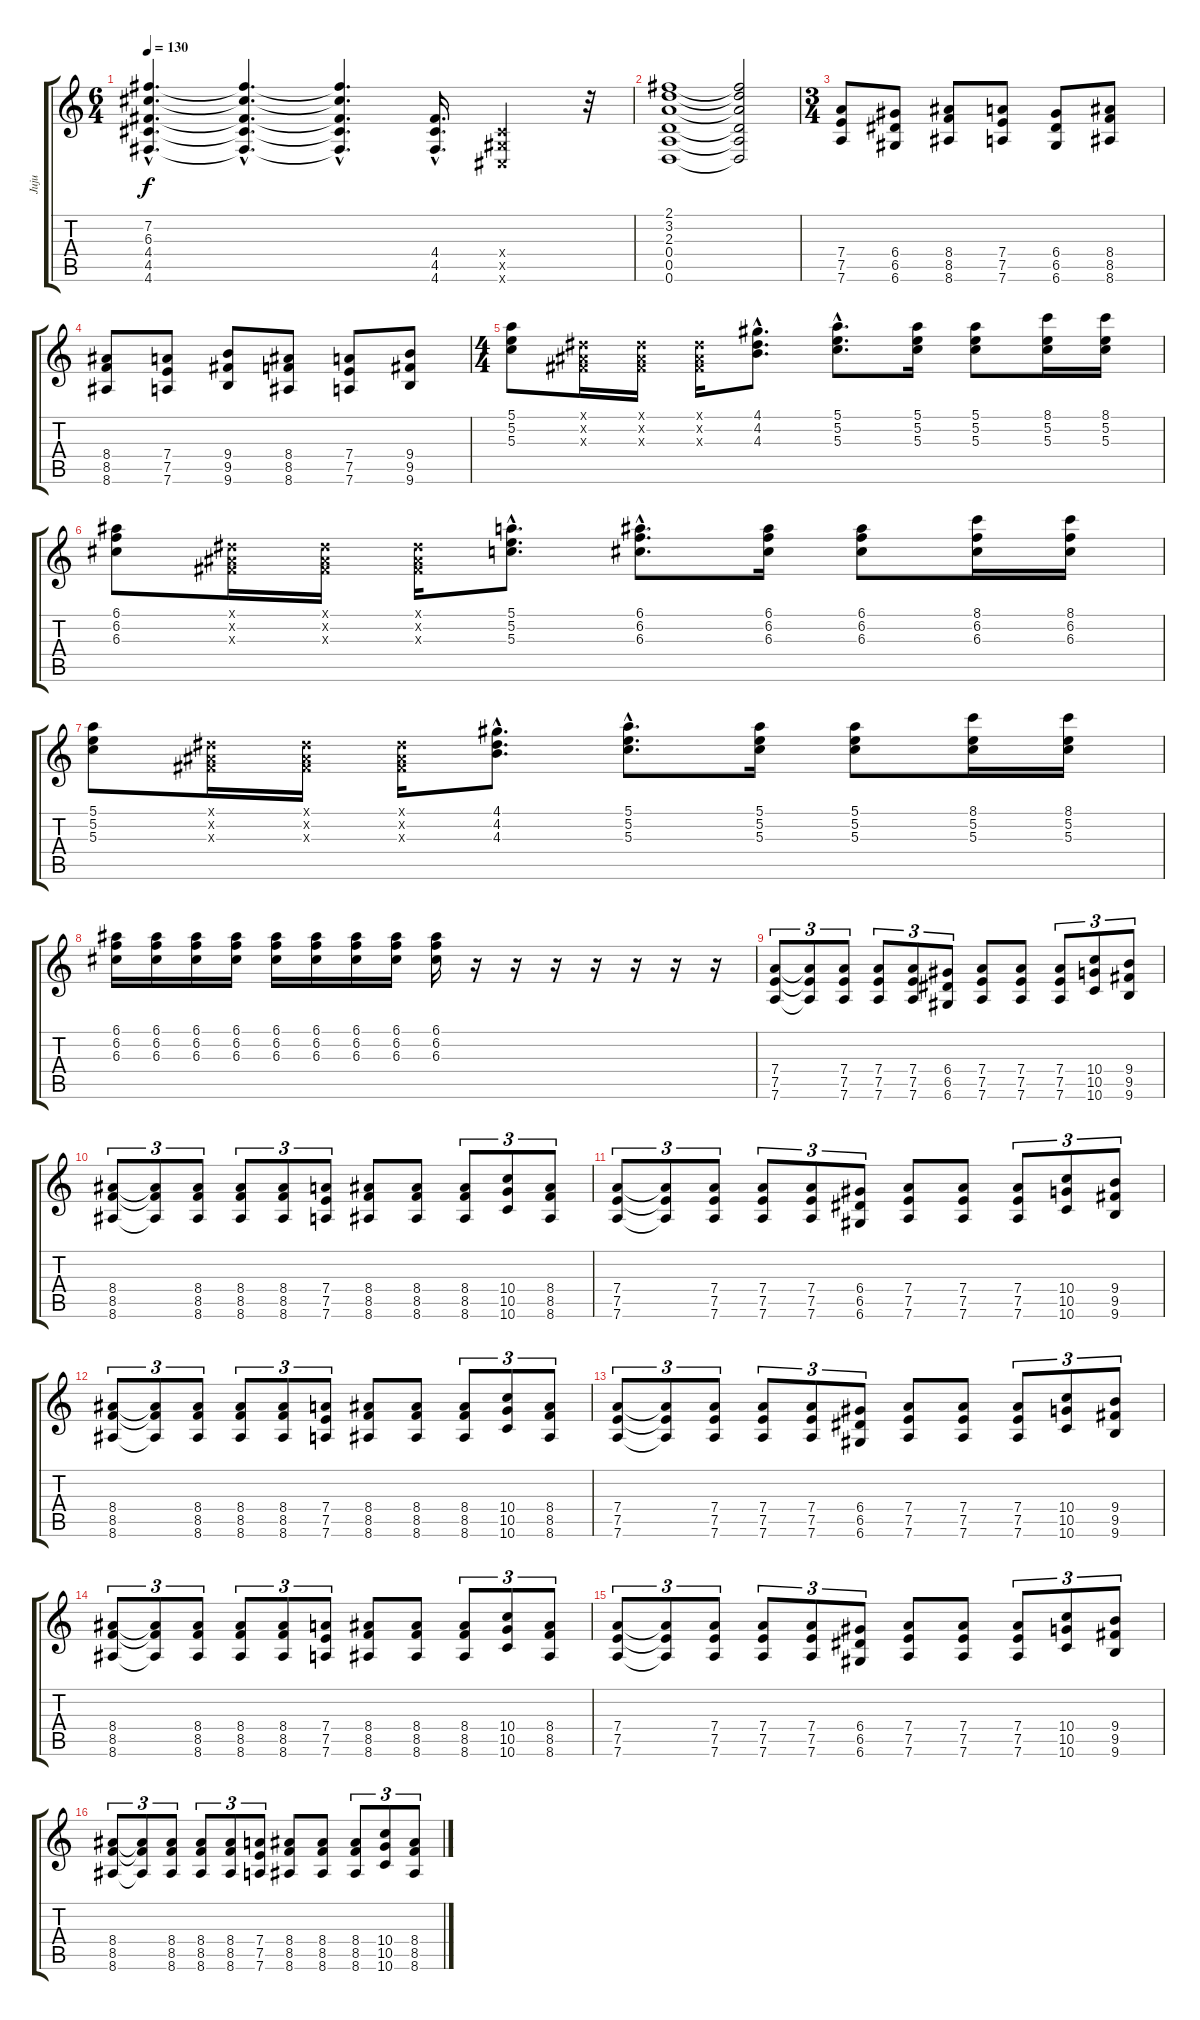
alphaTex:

\track ("Juju" "Juju") {instrument distortionguitar}
\staff {score tabs}
\tuning (E4 B3 G3 D3 A2 D2) {hide}
\ts (6 4)
\tempo 130
\clef g2
\ks c
(7.2{hac} 6.3{hac} 4.4{hac} 4.5{hac} 4.6{hac}).4{d dy f} (7.2{hac t} 6.3{hac t} 4.4{hac t} 4.5{hac t} 4.6{hac t}).4{d} (7.2{hac t} 6.3{hac t} 4.4{hac t} 4.5{hac t} 4.6{hac t}).4{d} (4.4{hac} 4.5{hac} 4.6{hac}).16{d} (-1.4{x} -1.5{x} -1.6{x}).4 r.32 |
(2.1 3.2 2.3 0.4 0.5 0.6).1 (2.1{t} 3.2{t} 2.3{t} 0.4{t} 0.5{t} 0.6{t}).2 |
\ts (3 4)
(7.4 7.5 7.6).8 (6.4 6.5 6.6).8 (8.4 8.5 8.6).8 (7.4 7.5 7.6).8 (6.4 6.5 6.6).8 (8.4 8.5 8.6).8 |
(8.4 8.5 8.6).8 (7.4 7.5 7.6).8 (9.4 9.5 9.6).8 (8.4 8.5 8.6).8 (7.4 7.5 7.6).8 (9.4 9.5 9.6).8 |
\ts (4 4)
(5.1 5.2 5.3).8{instrument electricguitarclean} (-1.1{x} -1.2{x} -1.3{x}).16 (-1.1{x} -1.2{x} -1.3{x}).16 (-1.1{x} -1.2{x} -1.3{x}).16 (4.1{hac} 4.2{hac} 4.3{hac}).8{d} (5.1{hac} 5.2{hac} 5.3{hac}).8{d} (5.1 5.2 5.3).16 (5.1 5.2 5.3).8 (8.1 5.2 5.3).16 (8.1 5.2 5.3).16 |
(6.1 6.2 6.3).8{instrument electricguitarclean} (-1.1{x} -1.2{x} -1.3{x}).16 (-1.1{x} -1.2{x} -1.3{x}).16 (-1.1{x} -1.2{x} -1.3{x}).16 (5.1{hac} 5.2{hac} 5.3{hac}).8{d} (6.1{hac} 6.2{hac} 6.3{hac}).8{d} (6.1 6.2 6.3).16 (6.1 6.2 6.3).8 (8.1 6.2 6.3).16 (8.1 6.2 6.3).16 |
(5.1 5.2 5.3).8{instrument electricguitarclean} (-1.1{x} -1.2{x} -1.3{x}).16 (-1.1{x} -1.2{x} -1.3{x}).16 (-1.1{x} -1.2{x} -1.3{x}).16 (4.1{hac} 4.2{hac} 4.3{hac}).8{d} (5.1{hac} 5.2{hac} 5.3{hac}).8{d} (5.1 5.2 5.3).16 (5.1 5.2 5.3).8 (8.1 5.2 5.3).16 (8.1 5.2 5.3).16 |
(6.1 6.2 6.3).16{instrument electricguitarclean} (6.1 6.2 6.3).16 (6.1 6.2 6.3).16 (6.1 6.2 6.3).16 (6.1 6.2 6.3).16 (6.1 6.2 6.3).16 (6.1 6.2 6.3).16 (6.1 6.2 6.3).16 (6.1 6.2 6.3).16 r.16 r.16 r.16 r.16 r.16 r.16 r.16 |
(7.4 7.5 7.6).8{tu (3 2) instrument distortionguitar} (7.4{t} 7.5{t} 7.6{t}).8{tu (3 2)} (7.4 7.5 7.6).8{tu (3 2)} (7.4 7.5 7.6).8{tu (3 2)} (7.4 7.5 7.6).8{tu (3 2)} (6.4 6.5 6.6).8{tu (3 2)} (7.4 7.5 7.6).8 (7.4 7.5 7.6).8 (7.4 7.5 7.6).8{tu (3 2)} (10.4 10.5 10.6).8{tu (3 2)} (9.4 9.5 9.6).8{tu (3 2)} |
(8.4 8.5 8.6).8{tu (3 2)} (8.4{t} 8.5{t} 8.6{t}).8{tu (3 2)} (8.4 8.5 8.6).8{tu (3 2)} (8.4 8.5 8.6).8{tu (3 2)} (8.4 8.5 8.6).8{tu (3 2)} (7.4 7.5 7.6).8{tu (3 2)} (8.4 8.5 8.6).8 (8.4 8.5 8.6).8 (8.4 8.5 8.6).8{tu (3 2)} (10.4 10.5 10.6).8{tu (3 2)} (8.4 8.5 8.6).8{tu (3 2)} |
(7.4 7.5 7.6).8{tu (3 2)} (7.4{t} 7.5{t} 7.6{t}).8{tu (3 2)} (7.4 7.5 7.6).8{tu (3 2)} (7.4 7.5 7.6).8{tu (3 2)} (7.4 7.5 7.6).8{tu (3 2)} (6.4 6.5 6.6).8{tu (3 2)} (7.4 7.5 7.6).8 (7.4 7.5 7.6).8 (7.4 7.5 7.6).8{tu (3 2)} (10.4 10.5 10.6).8{tu (3 2)} (9.4 9.5 9.6).8{tu (3 2)} |
(8.4 8.5 8.6).8{tu (3 2)} (8.4{t} 8.5{t} 8.6{t}).8{tu (3 2)} (8.4 8.5 8.6).8{tu (3 2)} (8.4 8.5 8.6).8{tu (3 2)} (8.4 8.5 8.6).8{tu (3 2)} (7.4 7.5 7.6).8{tu (3 2)} (8.4 8.5 8.6).8 (8.4 8.5 8.6).8 (8.4 8.5 8.6).8{tu (3 2)} (10.4 10.5 10.6).8{tu (3 2)} (8.4 8.5 8.6).8{tu (3 2)} |
(7.4 7.5 7.6).8{tu (3 2)} (7.4{t} 7.5{t} 7.6{t}).8{tu (3 2)} (7.4 7.5 7.6).8{tu (3 2)} (7.4 7.5 7.6).8{tu (3 2)} (7.4 7.5 7.6).8{tu (3 2)} (6.4 6.5 6.6).8{tu (3 2)} (7.4 7.5 7.6).8 (7.4 7.5 7.6).8 (7.4 7.5 7.6).8{tu (3 2)} (10.4 10.5 10.6).8{tu (3 2)} (9.4 9.5 9.6).8{tu (3 2)} |
(8.4 8.5 8.6).8{tu (3 2)} (8.4{t} 8.5{t} 8.6{t}).8{tu (3 2)} (8.4 8.5 8.6).8{tu (3 2)} (8.4 8.5 8.6).8{tu (3 2)} (8.4 8.5 8.6).8{tu (3 2)} (7.4 7.5 7.6).8{tu (3 2)} (8.4 8.5 8.6).8 (8.4 8.5 8.6).8 (8.4 8.5 8.6).8{tu (3 2)} (10.4 10.5 10.6).8{tu (3 2)} (8.4 8.5 8.6).8{tu (3 2)} |
(7.4 7.5 7.6).8{tu (3 2)} (7.4{t} 7.5{t} 7.6{t}).8{tu (3 2)} (7.4 7.5 7.6).8{tu (3 2)} (7.4 7.5 7.6).8{tu (3 2)} (7.4 7.5 7.6).8{tu (3 2)} (6.4 6.5 6.6).8{tu (3 2)} (7.4 7.5 7.6).8 (7.4 7.5 7.6).8 (7.4 7.5 7.6).8{tu (3 2)} (10.4 10.5 10.6).8{tu (3 2)} (9.4 9.5 9.6).8{tu (3 2)} |
(8.4 8.5 8.6).8{tu (3 2)} (8.4{t} 8.5{t} 8.6{t}).8{tu (3 2)} (8.4 8.5 8.6).8{tu (3 2)} (8.4 8.5 8.6).8{tu (3 2)} (8.4 8.5 8.6).8{tu (3 2)} (7.4 7.5 7.6).8{tu (3 2)} (8.4 8.5 8.6).8 (8.4 8.5 8.6).8 (8.4 8.5 8.6).8{tu (3 2)} (10.4 10.5 10.6).8{tu (3 2)} (8.4 8.5 8.6).8{tu (3 2)}
